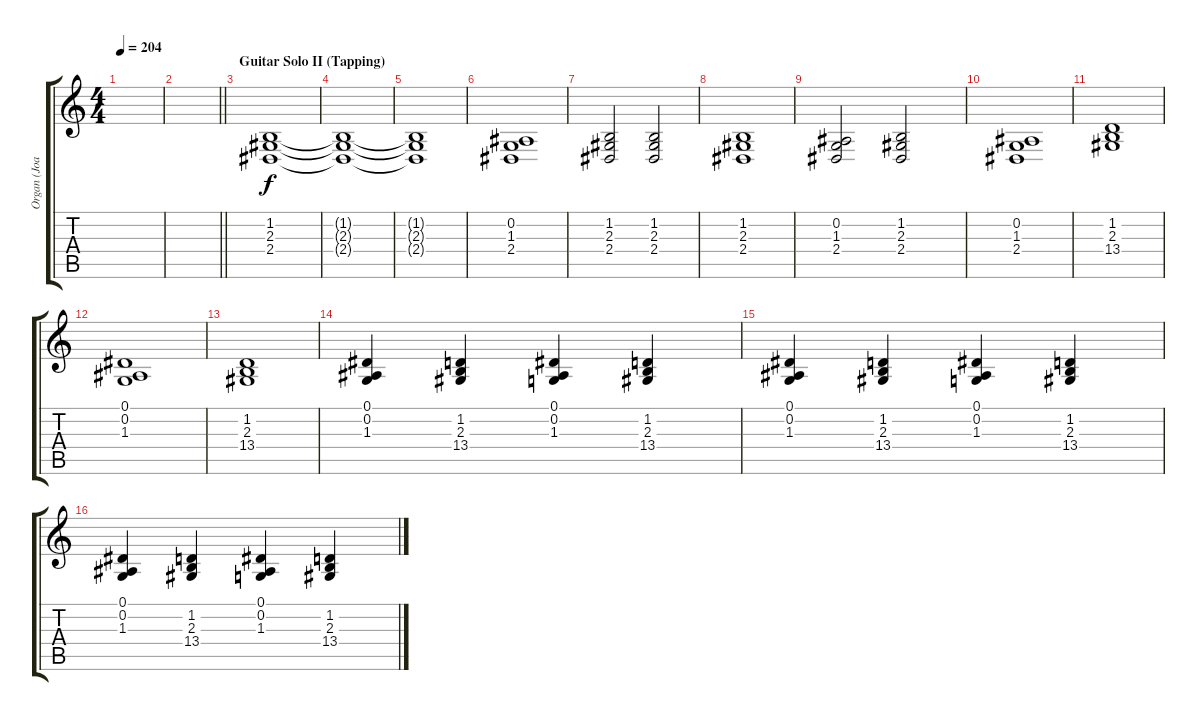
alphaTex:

\track ("Organ (Joakim Svalberg)" "Organ (Joa") {instrument churchorgan}
\staff {score tabs}
\tuning (Eb4 Bb3 Gb3 Db3 Ab2 Eb2) {hide}
\ts (4 4)
\tempo 204
\clef g2
\ks c
|
\barLineRight lightlight
|
\section ("" "Guitar Solo II (Tapping)")
(1.2 2.3 2.4).1 |
(1.2{t} 2.3{t} 2.4{t}).1 |
(1.2{t} 2.3{t} 2.4{t}).1 |
(0.2 1.3 2.4).1 |
(1.2 2.3 2.4).2 (1.2 2.3 2.4).2 |
(1.2 2.3 2.4).1 |
(0.2 1.3 2.4).2 (1.2 2.3 2.4).2 |
(0.2 1.3 2.4).1 |
(1.2 2.3 13.4).1 |
(0.1 0.2 1.3).1 |
(1.2 2.3 13.4).1 |
(0.1 0.2 1.3).4 (1.2 2.3 13.4).4 (0.1 0.2 1.3).4 (1.2 2.3 13.4).4 |
(0.1 0.2 1.3).4 (1.2 2.3 13.4).4 (0.1 0.2 1.3).4 (1.2 2.3 13.4).4 |
(0.1 0.2 1.3).4 (1.2 2.3 13.4).4 (0.1 0.2 1.3).4 (1.2 2.3 13.4).4
